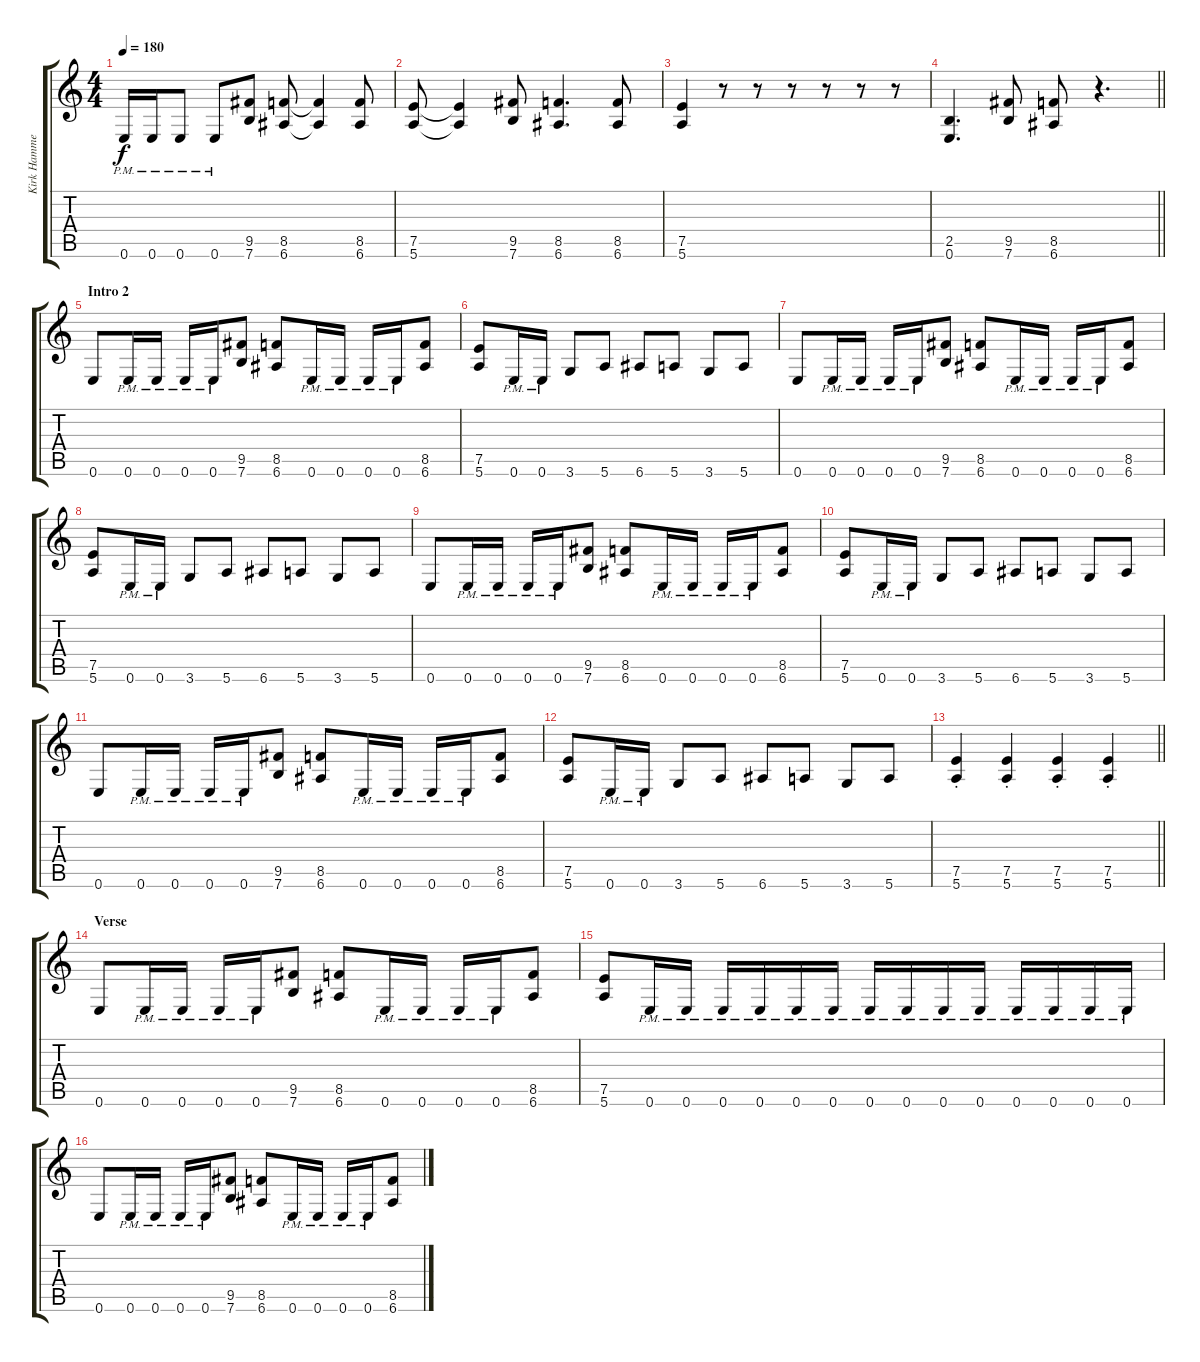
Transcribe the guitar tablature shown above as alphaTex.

\track ("Kirk Hammett" "Kirk Hamme") {instrument overdrivenguitar}
\staff {score tabs}
\tuning (E4 B3 G3 D3 A2 E2) {hide}
\ts (4 4)
\tempo 180
\clef g2
\ks c
0.6{pm}.16{dy f} 0.6{pm}.16 0.6{pm}.8 0.6{pm}.8 (9.5 7.6).8 (8.5 6.6).8 (8.5{t} 6.6{t}).4 (8.5 6.6).8 |
(7.5 5.6).8 (7.5{t} 5.6{t}).4 (9.5 7.6).8 (8.5 6.6).4{d} (8.5 6.6).8 |
(7.5 5.6).4 r.8 r.8 r.8 r.8 r.8 r.8 |
\barLineRight lightlight
(2.5 0.6).4{d} (9.5 7.6).8 (8.5 6.6).8 r.4{d} |
\section ("" "Intro 2")
0.6.8 0.6{pm}.16 0.6{pm}.16 0.6{pm}.16 0.6{pm}.16 (9.5 7.6).8 (8.5 6.6).8 0.6{pm}.16 0.6{pm}.16 0.6{pm}.16 0.6{pm}.16 (8.5 6.6).8 |
(7.5 5.6).8 0.6{pm}.16 0.6{pm}.16 3.6.8 5.6.8 6.6.8 5.6.8 3.6.8 5.6.8 |
0.6.8 0.6{pm}.16 0.6{pm}.16 0.6{pm}.16 0.6{pm}.16 (9.5 7.6).8 (8.5 6.6).8 0.6{pm}.16 0.6{pm}.16 0.6{pm}.16 0.6{pm}.16 (8.5 6.6).8 |
(7.5 5.6).8 0.6{pm}.16 0.6{pm}.16 3.6.8 5.6.8 6.6.8 5.6.8 3.6.8 5.6.8 |
0.6.8 0.6{pm}.16 0.6{pm}.16 0.6{pm}.16 0.6{pm}.16 (9.5 7.6).8 (8.5 6.6).8 0.6{pm}.16 0.6{pm}.16 0.6{pm}.16 0.6{pm}.16 (8.5 6.6).8 |
(7.5 5.6).8 0.6{pm}.16 0.6{pm}.16 3.6.8 5.6.8 6.6.8 5.6.8 3.6.8 5.6.8 |
0.6.8 0.6{pm}.16 0.6{pm}.16 0.6{pm}.16 0.6{pm}.16 (9.5 7.6).8 (8.5 6.6).8 0.6{pm}.16 0.6{pm}.16 0.6{pm}.16 0.6{pm}.16 (8.5 6.6).8 |
(7.5 5.6).8 0.6{pm}.16 0.6{pm}.16 3.6.8 5.6.8 6.6.8 5.6.8 3.6.8 5.6.8 |
\barLineRight lightlight
(7.5{st} 5.6{st}).4 (7.5{st} 5.6{st}).4 (7.5{st} 5.6{st}).4 (7.5{st} 5.6{st}).4 |
\section ("" "Verse")
0.6.8 0.6{pm}.16 0.6{pm}.16 0.6{pm}.16 0.6{pm}.16 (9.5 7.6).8 (8.5 6.6).8 0.6{pm}.16 0.6{pm}.16 0.6{pm}.16 0.6{pm}.16 (8.5 6.6).8 |
(7.5 5.6).8 0.6{pm}.16 0.6{pm}.16 0.6{pm}.16 0.6{pm}.16 0.6{pm}.16 0.6{pm}.16 0.6{pm}.16 0.6{pm}.16 0.6{pm}.16 0.6{pm}.16 0.6{pm}.16 0.6{pm}.16 0.6{pm}.16 0.6{pm}.16 |
0.6.8 0.6{pm}.16 0.6{pm}.16 0.6{pm}.16 0.6{pm}.16 (9.5 7.6).8 (8.5 6.6).8 0.6{pm}.16 0.6{pm}.16 0.6{pm}.16 0.6{pm}.16 (8.5 6.6).8
